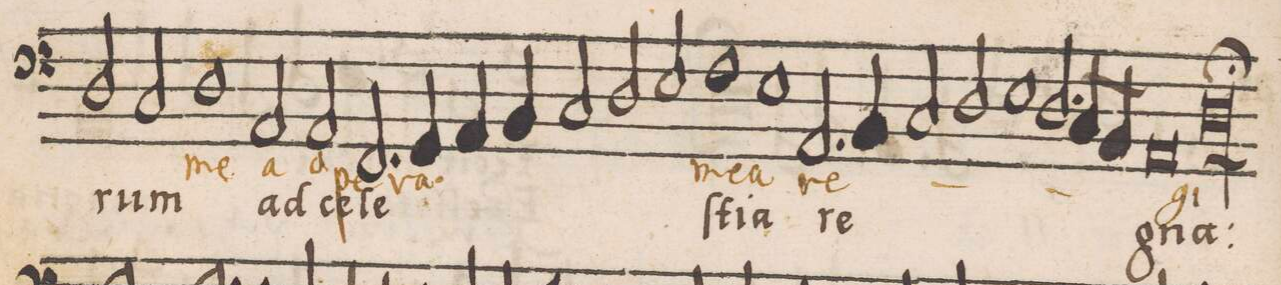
**kern	**text	**text
*I"BASSVS	*	*
*clefF4	*	*
*k[]	*	*
*met(C|)	*	*
*M2/1	*	*
2D/	.	.
2C/	-rum	.
1D	.	me-
=89-	=89-	=89-
2AA/	ad	-a
2AA/	ce-	o-
2.FF/	-le-	-pe-
4GG/	.	-ra
=90-	=90-	=90-
4AA/	.	.
4BB/	.	.
2C/	.	.
2D/	.	.
2E/	.	.
=91-	=91-	=91-
1F	-ſti-	me-
1E	-a	-a
=92-	=92-	=92-
2.AA/	re-	re-
4BB/	.	.
2C/	.	.
2D/	.	.
=93-	=93-	=93-
1E	.	.
2.D/	.	.
8C/L	.	.
8BB/J	.	.
=94-	=94-	=94-
0AA	-gna:	.
=95-	=95-	=95-
0D\;;l	.	-gi
=96-	=96-	=96-
*-	*-	*-
